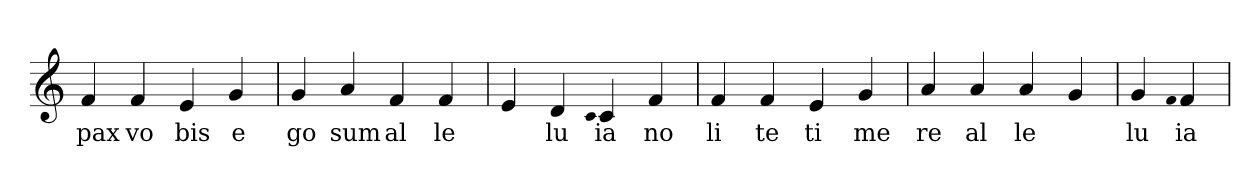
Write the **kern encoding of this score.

**kern	**text
*part1	*part1
*staff1	*staff1
*clefG2	*
=1	=1
4f	pax
4f	vo
4e	bis
4g	e
=2	=2
4g	go
4a	sum
4f	al
4f	le
=3	=3
4e	.
4d	lu
qqc	.
4c	ia
4f	no
=4	=4
4f	li
4f	te
4e	ti
4g	me
=5	=5
4a	re
4a	al
4a	le
4g	.
=6	=6
4g	lu
qqf	.
4f	ia
=	=
*-	*-
